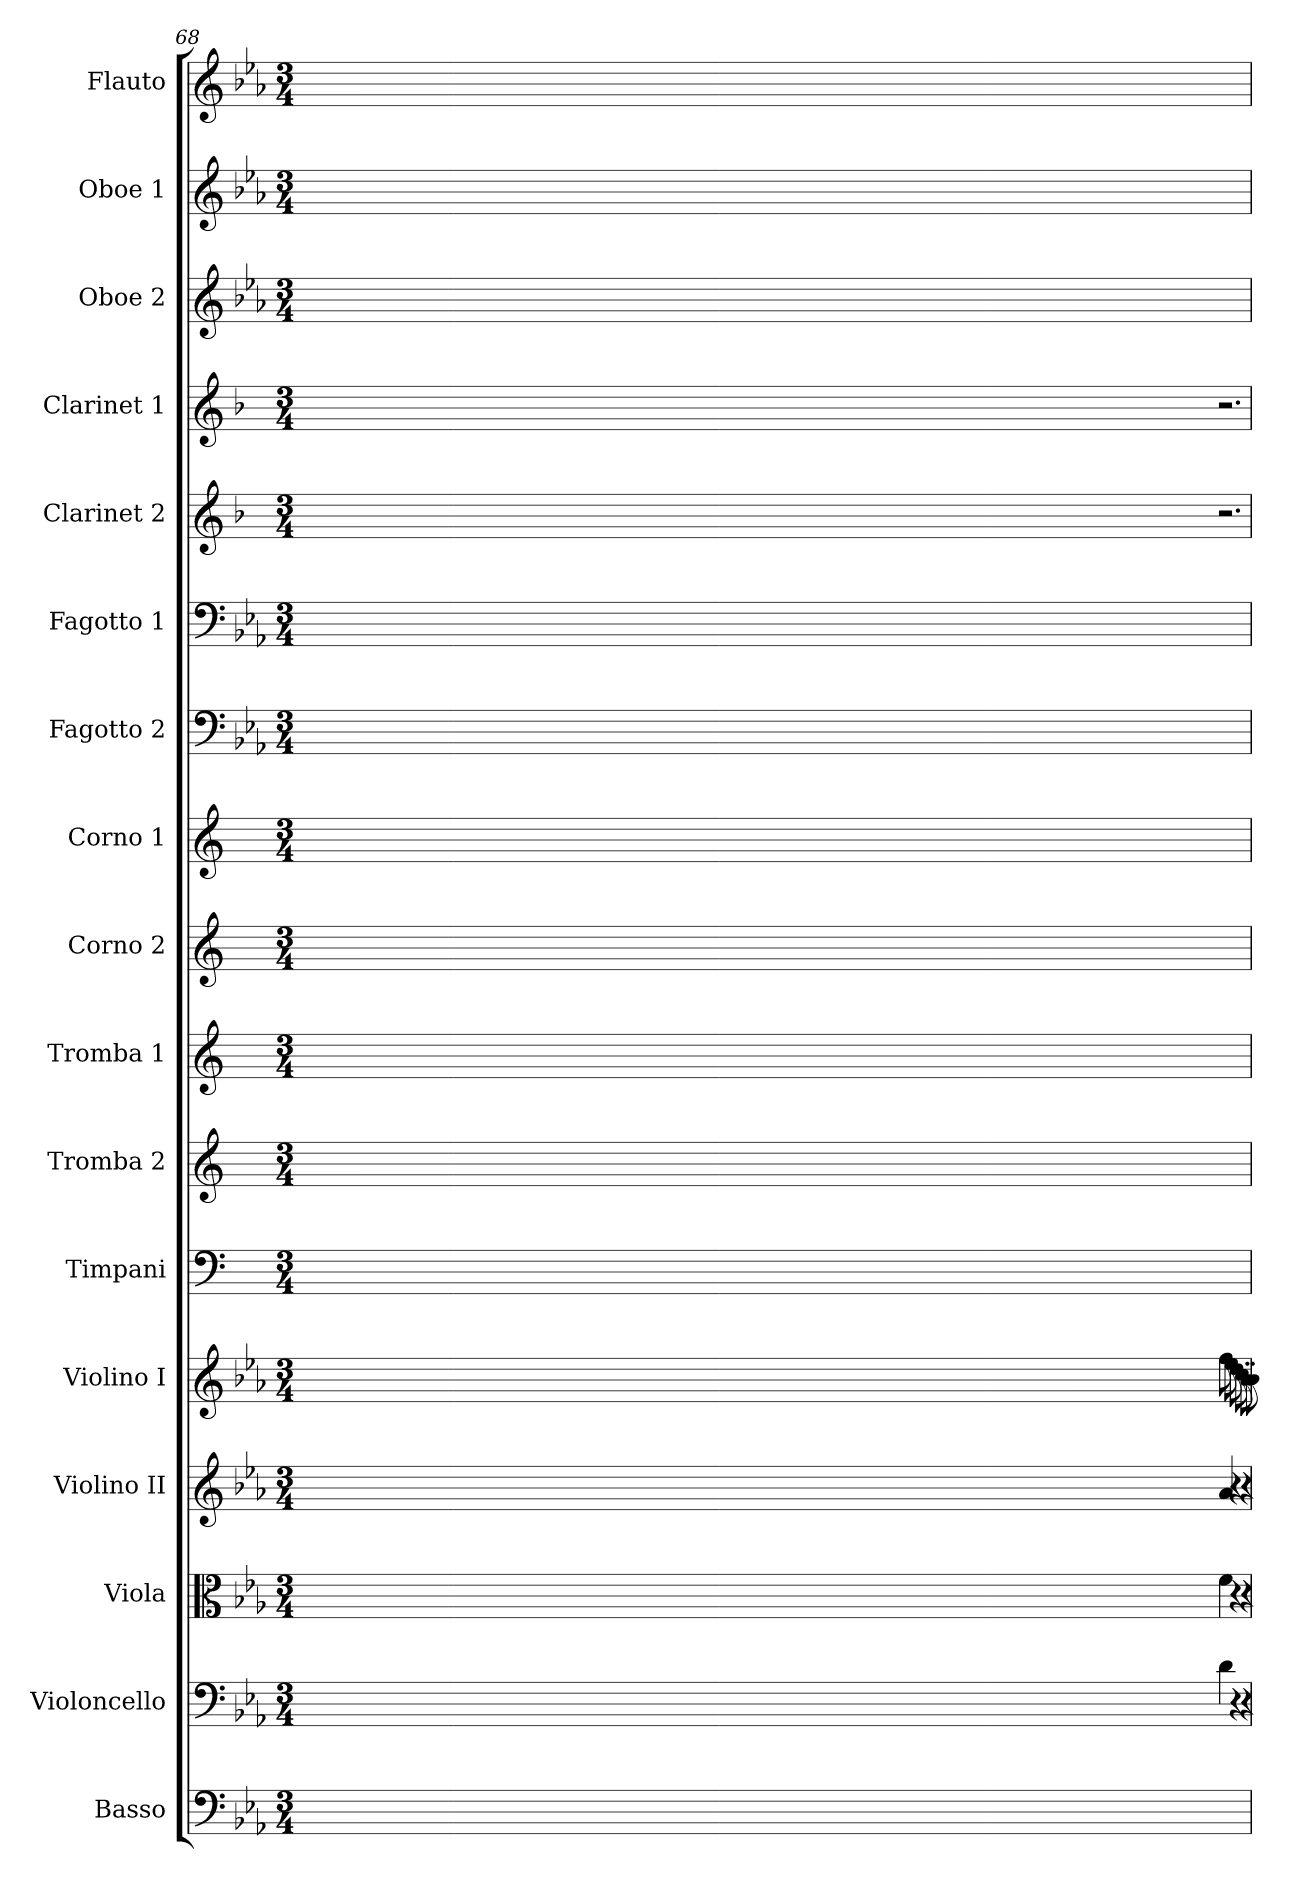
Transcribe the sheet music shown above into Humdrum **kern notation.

**kern	**kern	**kern	**kern	**kern	**kern	**kern	**kern	**kern	**kern	**kern	**kern	**kern	**kern	**kern	**kern	**kern
*part17	*part16	*part15	*part14	*part13	*part12	*part11	*part10	*part9	*part8	*part7	*part6	*part5	*part4	*part3	*part2	*part1
*staff17	*staff16	*staff15	*staff14	*staff13	*staff12	*staff11	*staff10	*staff9	*staff8	*staff7	*staff6	*staff5	*staff4	*staff3	*staff2	*staff1
*I"Basso	*I"Violoncello	*I"Viola	*I"Violino II	*I"Violino I	*I"Timpani	*I"Tromba 2	*I"Tromba 1	*I"Corno 2	*I"Corno 1	*I"Fagotto 2	*I"Fagotto 1	*I"Clarinet 2	*I"Clarinet 1	*I"Oboe 2	*I"Oboe 1	*I"Flauto
*	*I'Vc	*I'Vla	*I'Vln	*I'Vln	*	*	*	*	*	*	*	*I'Cl	*I'Cl	*I'Ob	*I'Ob	*I'Fl
*clefF4	*clefF4	*clefC3	*clefG2	*clefG2	*clefF4	*clefG2	*clefG2	*clefG2	*clefG2	*clefF4	*clefF4	*clefG2	*clefG2	*clefG2	*clefG2	*clefG2
*ITrd7c12	*	*	*	*	*	*ITrd-2c-3	*ITrd-2c-3	*ITrd5c9	*ITrd5c9	*	*	*ITrd1c2	*ITrd1c2	*	*	*
*k[b-e-a-]	*k[b-e-a-]	*k[b-e-a-]	*k[b-e-a-]	*k[b-e-a-]	*	*	*	*	*	*k[b-e-a-]	*k[b-e-a-]	*k[b-e-a-]	*k[b-e-a-]	*k[b-e-a-]	*k[b-e-a-]	*k[b-e-a-]
*M3/4	*M3/4	*M3/4	*M3/4	*M3/4	*M3/4	*M3/4	*M3/4	*M3/4	*M3/4	*M3/4	*M3/4	*M3/4	*M3/4	*M3/4	*M3/4	*M3/4
=68	=68	=68	=68	=68	=68	=68	=68	=68	=68	=68	=68	=68	=68	=68	=68	=68
1ryy	1ryy	1ryy	1ryy	1ryy	1ryy	1ryy	1ryy	1ryy	1ryy	1ryy	1ryy	1ryy	1ryy	1ryy	1ryy	1ryy
1ryy	1ryy	1ryy	1ryy	1ryy	1ryy	1ryy	1ryy	1ryy	1ryy	1ryy	1ryy	1ryy	1ryy	1ryy	1ryy	1ryy
1ryy	1ryy	1ryy	1ryy	1ryy	1ryy	1ryy	1ryy	1ryy	1ryy	1ryy	1ryy	1ryy	1ryy	1ryy	1ryy	1ryy
1ryy	1ryy	1ryy	1ryy	1ryy	1ryy	1ryy	1ryy	1ryy	1ryy	1ryy	1ryy	1ryy	1ryy	1ryy	1ryy	1ryy
1ryy	1ryy	1ryy	1ryy	1ryy	1ryy	1ryy	1ryy	1ryy	1ryy	1ryy	1ryy	1ryy	1ryy	1ryy	1ryy	1ryy
1ryy	1ryy	1ryy	1ryy	1ryy	1ryy	1ryy	1ryy	1ryy	1ryy	1ryy	1ryy	1ryy	1ryy	1ryy	1ryy	1ryy
1ryy	1ryy	1ryy	1ryy	1ryy	1ryy	1ryy	1ryy	1ryy	1ryy	1ryy	1ryy	1ryy	1ryy	1ryy	1ryy	1ryy
1ryy	1ryy	1ryy	1ryy	1ryy	1ryy	1ryy	1ryy	1ryy	1ryy	1ryy	1ryy	1ryy	1ryy	1ryy	1ryy	1ryy
1ryy	1ryy	1ryy	1ryy	1ryy	1ryy	1ryy	1ryy	1ryy	1ryy	1ryy	1ryy	1ryy	1ryy	1ryy	1ryy	1ryy
1ryy	1ryy	1ryy	1ryy	1ryy	1ryy	1ryy	1ryy	1ryy	1ryy	1ryy	1ryy	1ryy	1ryy	1ryy	1ryy	1ryy
1ryy	1ryy	1ryy	1ryy	1ryy	1ryy	1ryy	1ryy	1ryy	1ryy	1ryy	1ryy	1ryy	1ryy	1ryy	1ryy	1ryy
1ryy	1ryy	1ryy	1ryy	1ryy	1ryy	1ryy	1ryy	1ryy	1ryy	1ryy	1ryy	1ryy	1ryy	1ryy	1ryy	1ryy
1ryy	1ryy	1ryy	1ryy	1ryy	1ryy	1ryy	1ryy	1ryy	1ryy	1ryy	1ryy	1ryy	1ryy	1ryy	1ryy	1ryy
1ryy	1ryy	1ryy	1ryy	1ryy	1ryy	1ryy	1ryy	1ryy	1ryy	1ryy	1ryy	1ryy	1ryy	1ryy	1ryy	1ryy
1ryy	1ryy	1ryy	1ryy	1ryy	1ryy	1ryy	1ryy	1ryy	1ryy	1ryy	1ryy	1ryy	1ryy	1ryy	1ryy	1ryy
1ryy	1ryy	1ryy	1ryy	1ryy	1ryy	1ryy	1ryy	1ryy	1ryy	1ryy	1ryy	1ryy	1ryy	1ryy	1ryy	1ryy
1ryy	1ryy	1ryy	1ryy	1ryy	1ryy	1ryy	1ryy	1ryy	1ryy	1ryy	1ryy	1ryy	1ryy	1ryy	1ryy	1ryy
1ryy	1ryy	1ryy	1ryy	1ryy	1ryy	1ryy	1ryy	1ryy	1ryy	1ryy	1ryy	1ryy	1ryy	1ryy	1ryy	1ryy
1ryy	1ryy	1ryy	1ryy	1ryy	1ryy	1ryy	1ryy	1ryy	1ryy	1ryy	1ryy	1ryy	1ryy	1ryy	1ryy	1ryy
1ryy	1ryy	1ryy	1ryy	1ryy	1ryy	1ryy	1ryy	1ryy	1ryy	1ryy	1ryy	1ryy	1ryy	1ryy	1ryy	1ryy
1ryy	1ryy	1ryy	1ryy	1ryy	1ryy	1ryy	1ryy	1ryy	1ryy	1ryy	1ryy	1ryy	1ryy	1ryy	1ryy	1ryy
1ryy	1ryy	1ryy	1ryy	1ryy	1ryy	1ryy	1ryy	1ryy	1ryy	1ryy	1ryy	1ryy	1ryy	1ryy	1ryy	1ryy
1ryy	1ryy	1ryy	1ryy	1ryy	1ryy	1ryy	1ryy	1ryy	1ryy	1ryy	1ryy	1ryy	1ryy	1ryy	1ryy	1ryy
1ryy	1ryy	1ryy	1ryy	1ryy	1ryy	1ryy	1ryy	1ryy	1ryy	1ryy	1ryy	1ryy	1ryy	1ryy	1ryy	1ryy
1ryy	1ryy	1ryy	1ryy	1ryy	1ryy	1ryy	1ryy	1ryy	1ryy	1ryy	1ryy	1ryy	1ryy	1ryy	1ryy	1ryy
1ryy	1ryy	1ryy	1ryy	1ryy	1ryy	1ryy	1ryy	1ryy	1ryy	1ryy	1ryy	1ryy	1ryy	1ryy	1ryy	1ryy
1ryy	1ryy	1ryy	1ryy	1ryy	1ryy	1ryy	1ryy	1ryy	1ryy	1ryy	1ryy	1ryy	1ryy	1ryy	1ryy	1ryy
1ryy	1ryy	1ryy	1ryy	1ryy	1ryy	1ryy	1ryy	1ryy	1ryy	1ryy	1ryy	1ryy	1ryy	1ryy	1ryy	1ryy
1ryy	1ryy	1ryy	1ryy	1ryy	1ryy	1ryy	1ryy	1ryy	1ryy	1ryy	1ryy	1ryy	1ryy	1ryy	1ryy	1ryy
1ryy	1ryy	1ryy	1ryy	1ryy	1ryy	1ryy	1ryy	1ryy	1ryy	1ryy	1ryy	1ryy	1ryy	1ryy	1ryy	1ryy
1ryy	1ryy	1ryy	1ryy	1ryy	1ryy	1ryy	1ryy	1ryy	1ryy	1ryy	1ryy	1ryy	1ryy	1ryy	1ryy	1ryy
1ryy	1ryy	1ryy	1ryy	1ryy	1ryy	1ryy	1ryy	1ryy	1ryy	1ryy	1ryy	1ryy	1ryy	1ryy	1ryy	1ryy
1ryy	1ryy	1ryy	1ryy	1ryy	1ryy	1ryy	1ryy	1ryy	1ryy	1ryy	1ryy	1ryy	1ryy	1ryy	1ryy	1ryy
1ryy	1ryy	1ryy	1ryy	1ryy	1ryy	1ryy	1ryy	1ryy	1ryy	1ryy	1ryy	1ryy	1ryy	1ryy	1ryy	1ryy
1ryy	1ryy	1ryy	1ryy	1ryy	1ryy	1ryy	1ryy	1ryy	1ryy	1ryy	1ryy	1ryy	1ryy	1ryy	1ryy	1ryy
1ryy	1ryy	1ryy	1ryy	1ryy	1ryy	1ryy	1ryy	1ryy	1ryy	1ryy	1ryy	1ryy	1ryy	1ryy	1ryy	1ryy
1ryy	1ryy	1ryy	1ryy	1ryy	1ryy	1ryy	1ryy	1ryy	1ryy	1ryy	1ryy	1ryy	1ryy	1ryy	1ryy	1ryy
1ryy	1ryy	1ryy	1ryy	1ryy	1ryy	1ryy	1ryy	1ryy	1ryy	1ryy	1ryy	1ryy	1ryy	1ryy	1ryy	1ryy
1ryy	1ryy	1ryy	1ryy	1ryy	1ryy	1ryy	1ryy	1ryy	1ryy	1ryy	1ryy	1ryy	1ryy	1ryy	1ryy	1ryy
1ryy	1ryy	1ryy	1ryy	1ryy	1ryy	1ryy	1ryy	1ryy	1ryy	1ryy	1ryy	1ryy	1ryy	1ryy	1ryy	1ryy
1ryy	1ryy	1ryy	1ryy	1ryy	1ryy	1ryy	1ryy	1ryy	1ryy	1ryy	1ryy	1ryy	1ryy	1ryy	1ryy	1ryy
1ryy	1ryy	1ryy	1ryy	1ryy	1ryy	1ryy	1ryy	1ryy	1ryy	1ryy	1ryy	1ryy	1ryy	1ryy	1ryy	1ryy
1ryy	1ryy	1ryy	1ryy	1ryy	1ryy	1ryy	1ryy	1ryy	1ryy	1ryy	1ryy	1ryy	1ryy	1ryy	1ryy	1ryy
1ryy	1ryy	1ryy	1ryy	1ryy	1ryy	1ryy	1ryy	1ryy	1ryy	1ryy	1ryy	1ryy	1ryy	1ryy	1ryy	1ryy
1ryy	1ryy	1ryy	1ryy	1ryy	1ryy	1ryy	1ryy	1ryy	1ryy	1ryy	1ryy	1ryy	1ryy	1ryy	1ryy	1ryy
1ryy	1ryy	1ryy	1ryy	1ryy	1ryy	1ryy	1ryy	1ryy	1ryy	1ryy	1ryy	1ryy	1ryy	1ryy	1ryy	1ryy
1ryy	1ryy	1ryy	1ryy	1ryy	1ryy	1ryy	1ryy	1ryy	1ryy	1ryy	1ryy	1ryy	1ryy	1ryy	1ryy	1ryy
2ryy	2ryy	2ryy	2ryy	2ryy	2ryy	2ryy	2ryy	2ryy	2ryy	2ryy	2ryy	2ryy	2ryy	2ryy	2ryy	2ryy
4ryy	4ryy	4ryy	4ryy	4ryy	4ryy	4ryy	4ryy	4ryy	4ryy	4ryy	4ryy	4ryy	4ryy	4ryy	4ryy	4ryy
8.ryy	8.ryy	8.ryy	8.ryy	8.ryy	8.ryy	8.ryy	8.ryy	8.ryy	8.ryy	8.ryy	8.ryy	8.ryy	8.ryy	8.ryy	8.ryy	8.ryy
2.ryy	4d	4f	4a-	8ff	2.ryy	2.ryy	2.ryy	2.ryy	2.ryy	2.ryy	2.ryy	2.r	2.r	2.ryy	2.ryy	2.ryy
.	.	.	.	8ee-	.	.	.	.	.	.	.	.	.	.	.	.
.	4r	4r	4r	8dd	.	.	.	.	.	.	.	.	.	.	.	.
.	.	.	.	8cc	.	.	.	.	.	.	.	.	.	.	.	.
.	4r	4r	4r	8b-'	.	.	.	.	.	.	.	.	.	.	.	.
.	.	.	.	8b-'	.	.	.	.	.	.	.	.	.	.	.	.
=	=	=	=	=	=	=	=	=	=	=	=	=	=	=	=	=
*-	*-	*-	*-	*-	*-	*-	*-	*-	*-	*-	*-	*-	*-	*-	*-	*-
